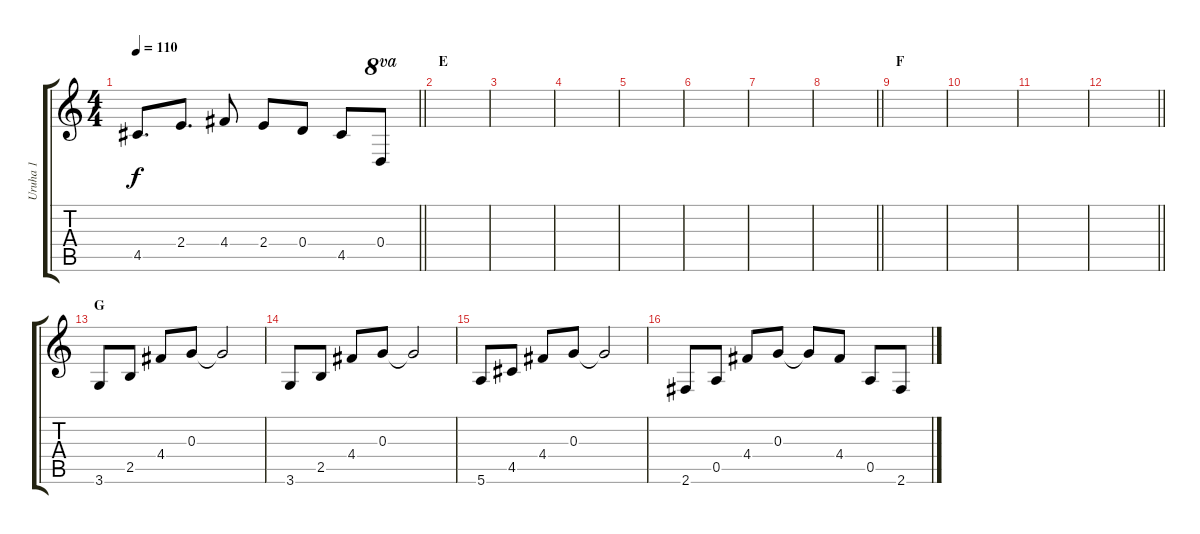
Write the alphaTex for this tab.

\track ("Uruha 1" "Uruha 1") {instrument distortionguitar}
\staff {score tabs}
\tuning (E4 B3 G3 D3 A2 E2) {hide}
\ts (4 4)
\tempo 110
\clef g2
\barLineRight lightlight
\ks c
4.5.8{d dy f} 2.4.8{d} 4.4.8 2.4.8 0.4.8 4.5.8 0.4.8{ot 8va} |
\section ("" "E")
|
|
|
|
|
|
\barLineRight lightlight
|
\section ("" "F")
|
|
|
\barLineRight lightlight
|
\section ("" "G")
3.6.8{volume 13 instrument electricguitarclean} 2.5.8 4.4.8 0.3.8 0.3{t}.2 |
3.6.8 2.5.8 4.4.8 0.3.8 0.3{t}.2 |
5.6.8 4.5.8 4.4.8 0.3.8 0.3{t}.2 |
2.6.8 0.5.8 4.4.8 0.3.8 0.3{t}.8 4.4.8 0.5.8 2.6.8
